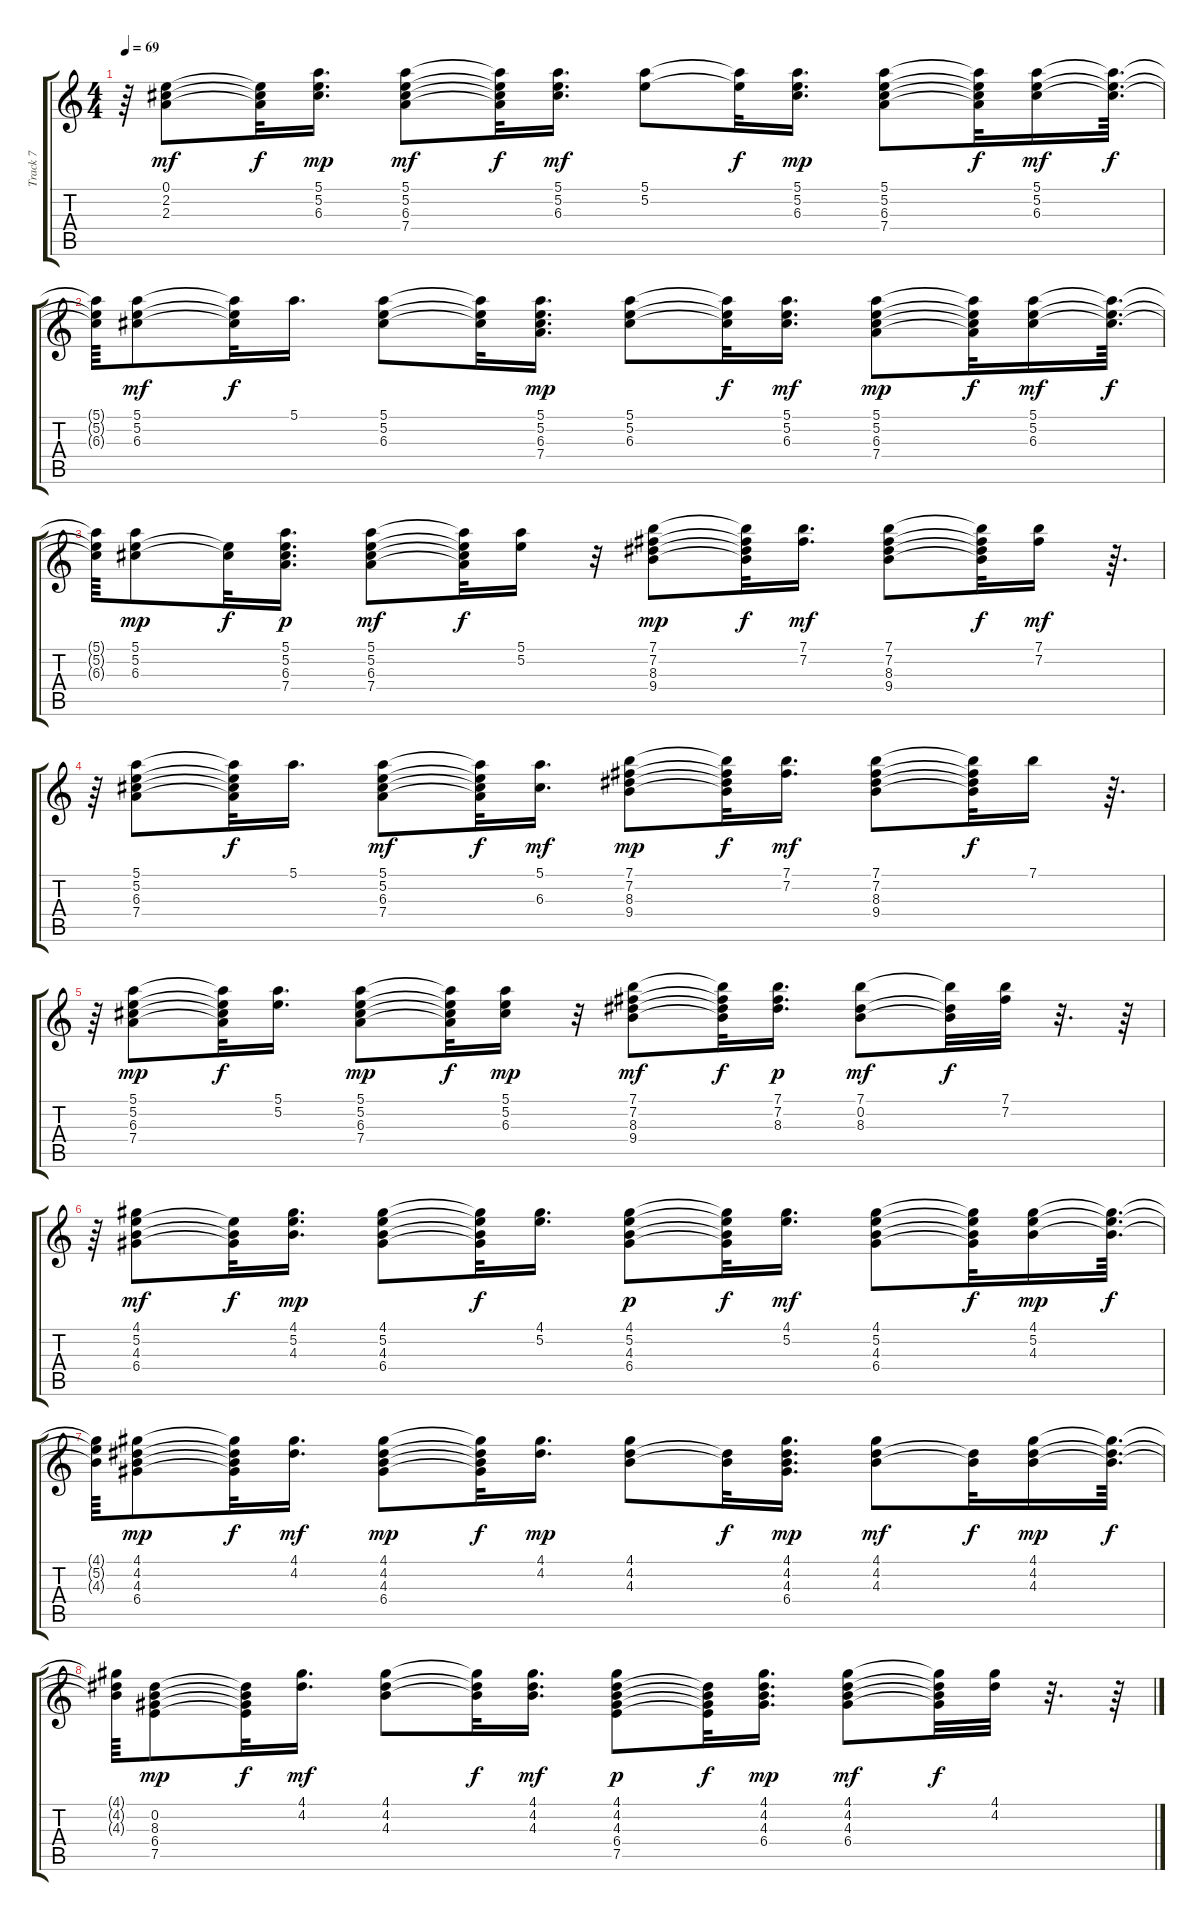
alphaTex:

\track ("Track 7" "Track 7") {instrument acousticguitarsteel}
\staff {score tabs}
\tuning (E4 B3 G3 D3 A2 E2) {hide}
\ts (4 4)
\tempo 69
\clef g2
\ks c
r.64{dy mf} (0.1 2.2 2.3).8 (0.1{t} 2.2{t} 2.3{t}).32{dy f} (5.1 5.2 6.3).16{d dy mp} (5.1 5.2 6.3 7.4).8{dy mf} (5.1{t} 5.2{t} 6.3{t} 7.4{t}).32{dy f} (5.1 5.2 6.3).16{d dy mf} (5.1 5.2).8 (5.1{t} 5.2{t}).32{dy f} (5.1 5.2 6.3).16{d dy mp} (5.1 5.2 6.3 7.4).8 (5.1{t} 5.2{t} 6.3{t} 7.4{t}).32{dy f} (5.1 5.2 6.3).16{dy mf} (5.1{t} 5.2{t} 6.3{t}).64{d dy f} |
(5.1{t} 5.2{t} 6.3{t}).64 (5.1 5.2 6.3).8{dy mf} (5.1{t} 5.2{t} 6.3{t}).32{dy f} 5.1.16{d} (5.1 5.2 6.3).8 (5.1{t} 5.2{t} 6.3{t}).32 (5.1 5.2 6.3 7.4).16{d dy mp} (5.1 5.2 6.3).8 (5.1{t} 5.2{t} 6.3{t}).32{dy f} (5.1 5.2 6.3).16{d dy mf} (5.1 5.2 6.3 7.4).8{dy mp} (5.1{t} 5.2{t} 6.3{t} 7.4{t}).32{dy f} (5.1 5.2 6.3).16{dy mf} (5.1{t} 5.2{t} 6.3{t}).64{d dy f} |
(5.1{t} 5.2{t} 6.3{t}).64 (5.1 5.2 6.3).8{dy mp} (5.2{t} 6.3{t}).32{dy f} (5.1 5.2 6.3 7.4).16{d dy p} (5.1 5.2 6.3 7.4).8{dy mf} (5.1{t} 5.2{t} 6.3{t} 7.4{t}).32{dy f} (5.1 5.2).16 r.32 (7.1 7.2 8.3 9.4).8{dy mp} (7.1{t} 7.2{t} 8.3{t} 9.4{t}).32{dy f} (7.1 7.2).16{d dy mf} (7.1 7.2 8.3 9.4).8 (7.1{t} 7.2{t} 8.3{t} 9.4{t}).32{dy f} (7.1 7.2).16{dy mf} r.64{d} |
r.64 (5.1 5.2 6.3 7.4).8 (5.1{t} 5.2{t} 6.3{t} 7.4{t}).32{dy f} 5.1.16{d} (5.1 5.2 6.3 7.4).8{dy mf} (5.1{t} 5.2{t} 6.3{t} 7.4{t}).32{dy f} (5.1 6.3).16{d dy mf} (7.1 7.2 8.3 9.4).8{dy mp} (7.1{t} 7.2{t} 8.3{t} 9.4{t}).32{dy f} (7.1 7.2).16{d dy mf} (7.1 7.2 8.3 9.4).8 (7.1{t} 7.2{t} 8.3{t} 9.4{t}).32{dy f} 7.1.16 r.64{d} |
r.64 (5.1 5.2 6.3 7.4).8{dy mp} (5.1{t} 5.2{t} 6.3{t} 7.4{t}).32{dy f} (5.1 5.2).16{d} (5.1 5.2 6.3 7.4).8{dy mp} (5.1{t} 5.2{t} 6.3{t} 7.4{t}).32{dy f} (5.1 5.2 6.3).16{dy mp} r.32 (7.1 7.2 8.3 9.4).8{dy mf} (7.1{t} 7.2{t} 8.3{t} 9.4{t}).32{dy f} (7.1 7.2 8.3).16{d dy p} (7.1 0.2 8.3).8{dy mf} (7.1{t} 0.2{t} 8.3{t}).32{dy f} (7.1 7.2).32 r.32{d} r.64 |
r.64 (4.1 5.2 4.3 6.4).8{dy mf} (5.2{t} 4.3{t} 6.4{t}).32{dy f} (4.1 5.2 4.3).16{d dy mp} (4.1 5.2 4.3 6.4).8 (4.1{t} 5.2{t} 4.3{t} 6.4{t}).32{dy f} (4.1 5.2).16{d} (4.1 5.2 4.3 6.4).8{dy p} (4.1{t} 5.2{t} 4.3{t} 6.4{t}).32{dy f} (4.1 5.2).16{d dy mf} (4.1 5.2 4.3 6.4).8 (4.1{t} 5.2{t} 4.3{t} 6.4{t}).32{dy f} (4.1 5.2 4.3).16{dy mp} (4.1{t} 5.2{t} 4.3{t}).64{d dy f} |
(4.1{t} 5.2{t} 4.3{t}).64 (4.1 4.2 4.3 6.4).8{dy mp} (4.1{t} 4.2{t} 4.3{t} 6.4{t}).32{dy f} (4.1 4.2).16{d dy mf} (4.1 4.2 4.3 6.4).8{dy mp} (4.1{t} 4.2{t} 4.3{t} 6.4{t}).32{dy f} (4.1 4.2).16{d dy mp} (4.1 4.2 4.3).8 (4.2{t} 4.3{t}).32{dy f} (4.1 4.2 4.3 6.4).16{d dy mp} (4.1 4.2 4.3).8{dy mf} (4.2{t} 4.3{t}).32{dy f} (4.1 4.2 4.3).16{dy mp} (4.1{t} 4.2{t} 4.3{t}).64{d dy f} |
(4.1{t} 4.2{t} 4.3{t}).64 (0.2 8.3 6.4 7.5).8{dy mp} (0.2{t} 8.3{t} 6.4{t} 7.5{t}).32{dy f} (4.1 4.2).16{d dy mf} (4.1 4.2 4.3).8 (4.1{t} 4.2{t} 4.3{t}).32{dy f} (4.1 4.2 4.3).16{d dy mf} (4.1 4.2 4.3 6.4 7.5).8{dy p} (4.2{t} 4.3{t} 6.4{t} 7.5{t}).32{dy f} (4.1 4.2 4.3 6.4).16{d dy mp} (4.1 4.2 4.3 6.4).8{dy mf} (4.1{t} 4.2{t} 4.3{t} 6.4{t}).32{dy f} (4.1 4.2).32 r.32{d} r.64
